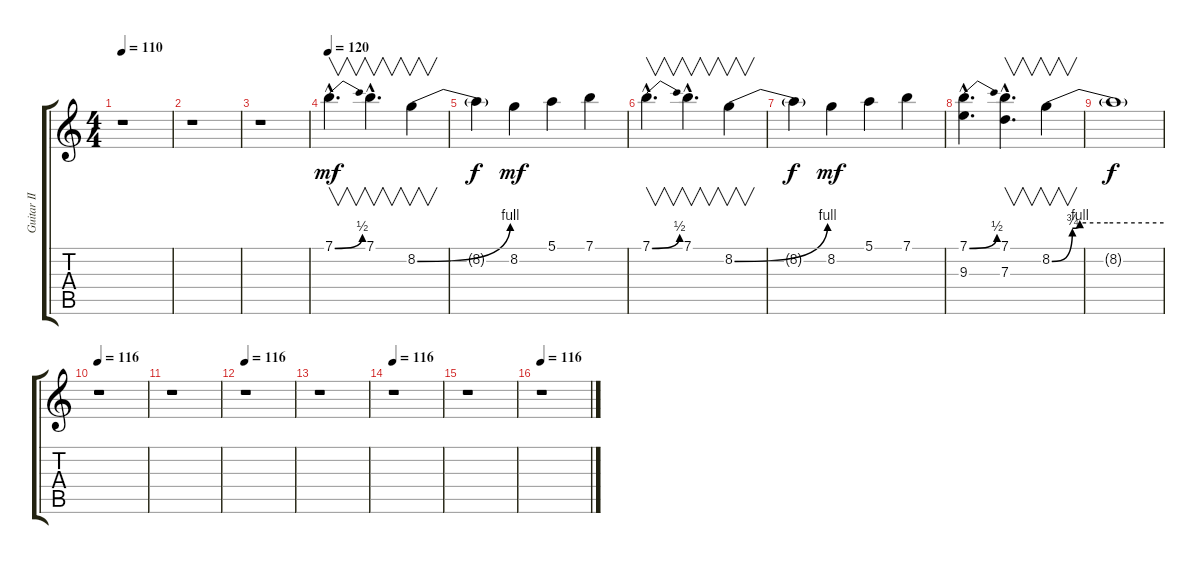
\track ("Guitar II" "Guitar II") {instrument overdrivenguitar}
\staff {score tabs}
\tuning (E4 B3 G3 D3 A2 E2) {hide}
\ts (4 4)
\tempo 110
\clef g2
\ks c
r.1{dy f} |
r.1 |
r.1 |
\tempo 120
7.1{be (bend 0 0 60 2) hac}.4{v d dy mf} 7.1{hac}.4{v d} 8.2{be (bend 0 0 60 4)}.4{v} |
8.2{t}.4{dy f} 8.2.4{dy mf} 5.1.4 7.1.4 |
7.1{be (bend 0 0 60 2) hac}.4{v d} 7.1{hac}.4{v d} 8.2{be (bend 0 0 60 4)}.4{v} |
8.2{t}.4{dy f} 8.2.4{dy mf} 5.1.4 7.1.4 |
(7.1{be (bend 0 0 60 2) hac} 9.3{hac}).4{d} (7.1{hac} 7.3{hac}).4{v d} 8.2{be (custom 0 0 11 3 15 4 30 4 60 4)}.4{v} |
8.2{t}.1{dy f} |
\tempo 116
r.1 |
r.1 |
\tempo 116
r.1 |
r.1 |
\tempo 116
r.1 |
r.1 |
\tempo 116
r.1
